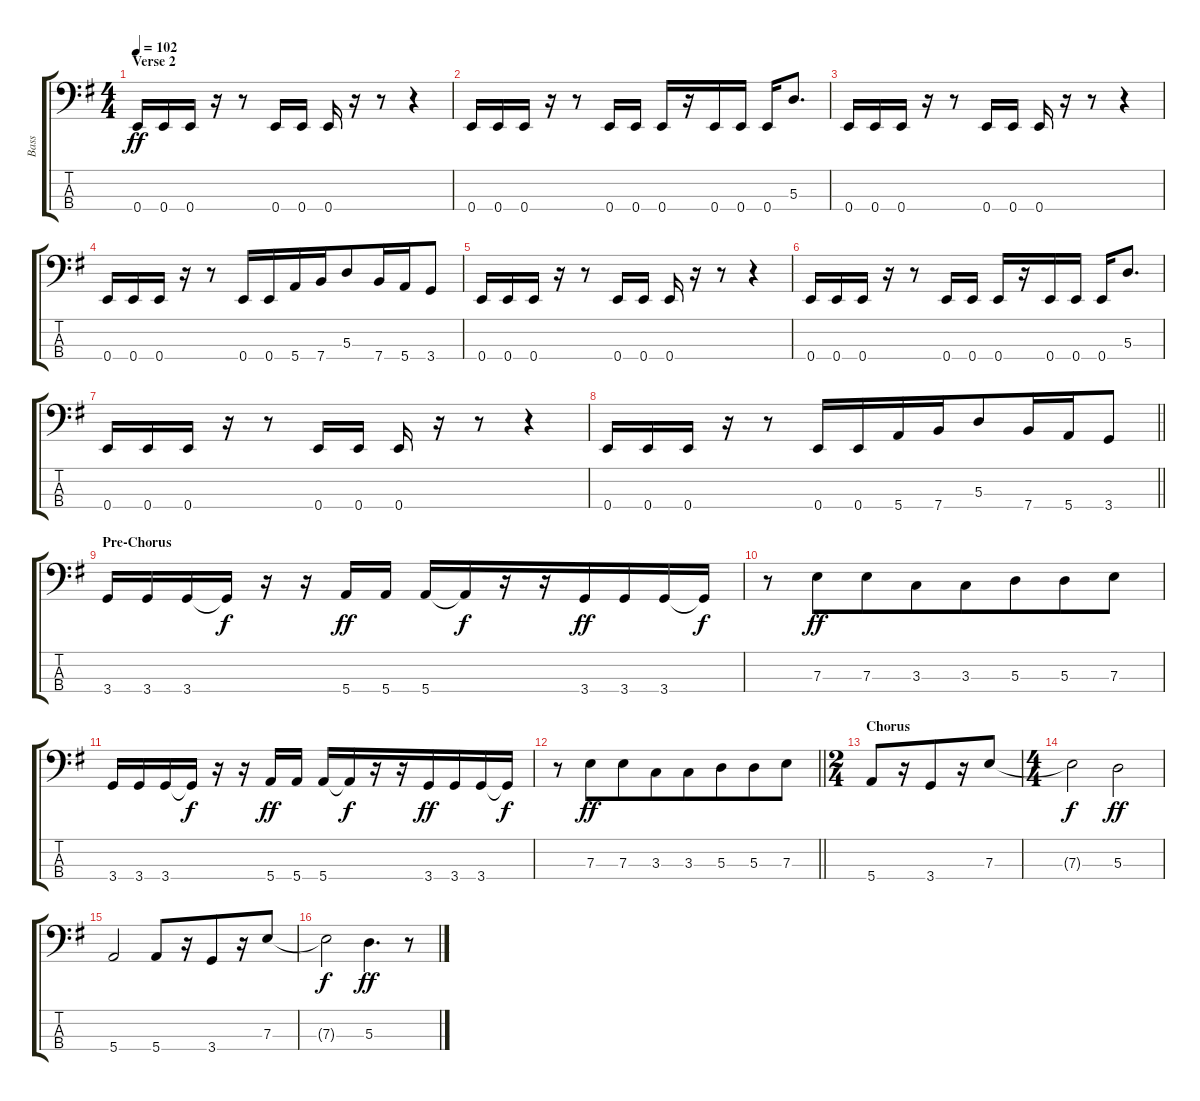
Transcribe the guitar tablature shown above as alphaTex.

\track ("Bass" "Bass") {instrument electricbasspick}
\staff {score tabs}
\tuning (G2 D2 A1 E1) {hide}
\ts (4 4)
\section ("" "Verse 2")
\tempo 102
\clef f4
\ks g
0.4.16{dy ff} 0.4.16 0.4.16 r.16 r.8{beam merge} 0.4.16 0.4.16 0.4.16 r.16{beam merge} r.8 r.4 |
0.4.16 0.4.16 0.4.16 r.16 r.8{beam merge} 0.4.16 0.4.16 0.4.16 r.16{beam merge} 0.4.16 0.4.16 0.4.16{beam merge} 5.3.8{d} |
0.4.16 0.4.16 0.4.16 r.16 r.8{beam merge} 0.4.16 0.4.16 0.4.16 r.16{beam merge} r.8 r.4 |
0.4.16 0.4.16 0.4.16 r.16 r.8{beam merge} 0.4.16 0.4.16{beam merge} 5.4.16 7.4.16{beam merge} 5.3.8{beam merge} 7.4.16{beam merge} 5.4.16{beam merge} 3.4.8 |
0.4.16 0.4.16 0.4.16 r.16 r.8{beam merge} 0.4.16 0.4.16 0.4.16 r.16{beam merge} r.8 r.4 |
0.4.16 0.4.16 0.4.16 r.16 r.8{beam merge} 0.4.16 0.4.16 0.4.16 r.16{beam merge} 0.4.16 0.4.16 0.4.16{beam merge} 5.3.8{d} |
0.4.16 0.4.16 0.4.16 r.16 r.8{beam merge} 0.4.16 0.4.16 0.4.16 r.16{beam merge} r.8 r.4 |
\barLineRight lightlight
0.4.16 0.4.16 0.4.16 r.16 r.8{beam merge} 0.4.16 0.4.16{beam merge} 5.4.16 7.4.16{beam merge} 5.3.8{beam merge} 7.4.16{beam merge} 5.4.16{beam merge} 3.4.8 |
\section ("" "Pre-Chorus")
3.4.16{beam merge} 3.4.16{beam merge} 3.4.16 3.4{t}.16{dy f} r.16 r.16 5.4.16{dy ff beam merge} 5.4.16 5.4.16 5.4{t}.16{dy f beam merge} r.16 r.16 3.4.16{dy ff} 3.4.16{beam merge} 3.4.16 3.4{t}.16{dy f} |
r.8{beam merge} 7.3.8{dy ff beam merge} 7.3.8{beam merge} 3.3.8{beam merge} 3.3.8{beam merge} 5.3.8{beam merge} 5.3.8{beam merge} 7.3.8 |
3.4.16{beam merge} 3.4.16{beam merge} 3.4.16 3.4{t}.16{dy f} r.16 r.16 5.4.16{dy ff beam merge} 5.4.16 5.4.16 5.4{t}.16{dy f beam merge} r.16 r.16 3.4.16{dy ff} 3.4.16{beam merge} 3.4.16 3.4{t}.16{dy f} |
\barLineRight lightlight
r.8{beam merge} 7.3.8{dy ff beam merge} 7.3.8{beam merge} 3.3.8{beam merge} 3.3.8{beam merge} 5.3.8{beam merge} 5.3.8{beam merge} 7.3.8 |
\ts (2 4)
\section ("" "Chorus")
5.4.8 r.16 3.4.8{beam merge} r.16 7.3.8 |
\ts (4 4)
7.3{t}.2{dy f beam merge} 5.3.2{dy ff} |
5.4.2 5.4.8 r.16 3.4.8{beam merge} r.16 7.3.8 |
7.3{t}.2{dy f beam merge} 5.3.4{d dy ff beam merge} r.8
